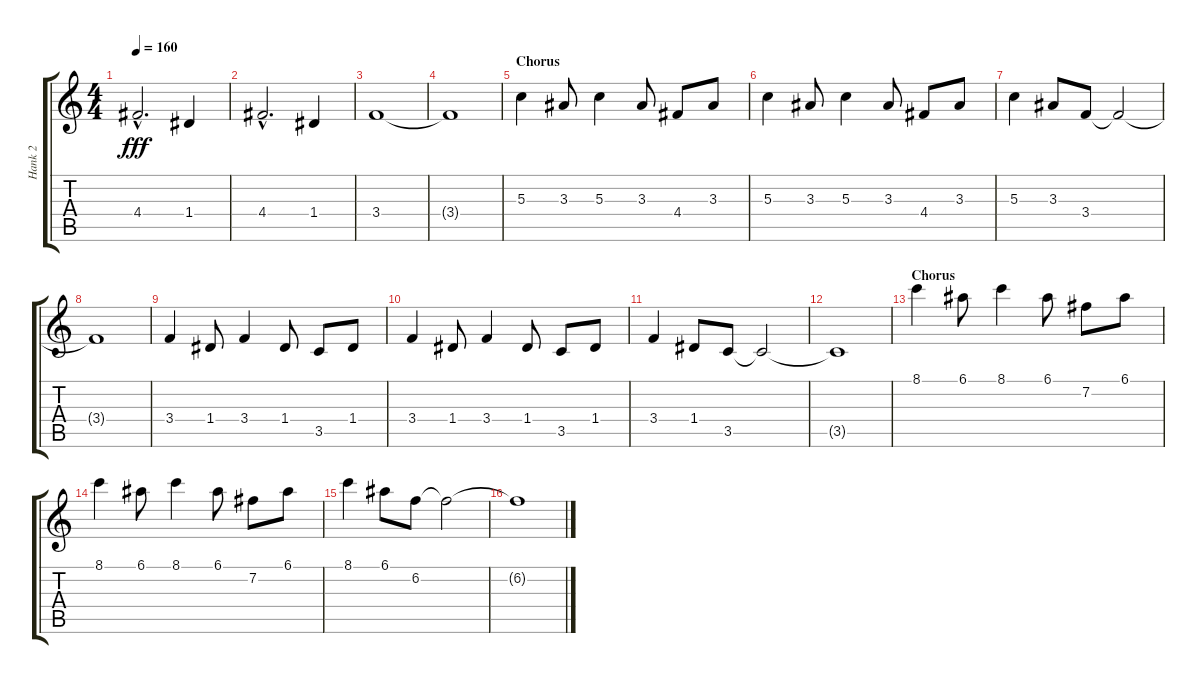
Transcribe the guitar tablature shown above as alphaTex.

\track ("Hank 2" "Hank 2") {instrument electricguitarjazz}
\staff {score tabs}
\tuning (E4 B3 G3 D3 A2 E2) {hide}
\ts (4 4)
\tempo 160
\clef g2
\ks c
4.4{hac}.2{d dy fff} 1.4.4 |
4.4{hac}.2{d} 1.4.4 |
3.4.1 |
3.4{t}.1 |
\section ("" "Chorus")
5.3.4 3.3.8 5.3.4 3.3.8 4.4.8 3.3.8 |
5.3.4 3.3.8 5.3.4 3.3.8 4.4.8 3.3.8 |
5.3.4 3.3.8 3.4.8 3.4{t}.2 |
3.4{t}.1 |
3.4.4 1.4.8 3.4.4 1.4.8 3.5.8 1.4.8 |
3.4.4 1.4.8 3.4.4 1.4.8 3.5.8 1.4.8 |
3.4.4 1.4.8 3.5.8 3.5{t}.2 |
3.5{t}.1 |
\section ("" "Chorus")
8.1.4 6.1.8 8.1.4 6.1.8 7.2.8 6.1.8 |
8.1.4 6.1.8 8.1.4 6.1.8 7.2.8 6.1.8 |
8.1.4 6.1.8 6.2.8 6.2{t}.2 |
6.2{t}.1
